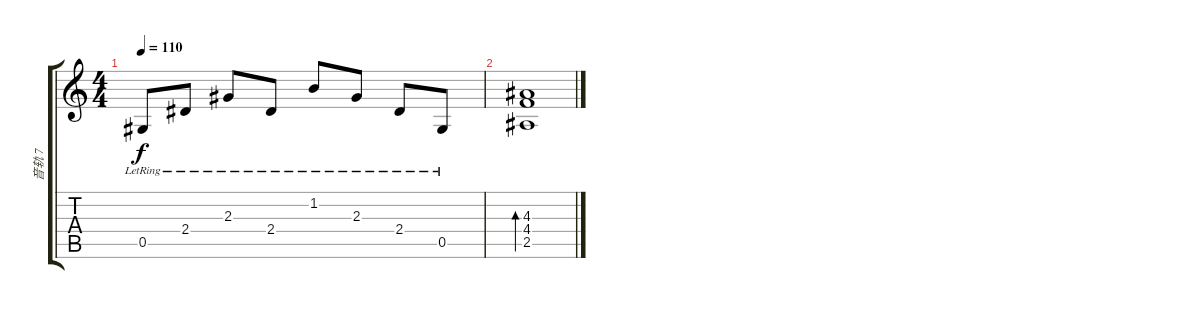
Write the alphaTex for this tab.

\track ("音轨 7" "音轨 7") {instrument acousticguitarsteel}
\staff {score tabs}
\tuning (Eb4 Bb3 Gb3 Db3 Ab2 Eb2) {hide}
\ts (4 4)
\tempo 110
\clef g2
\ks c
0.5{lr}.8{dy f} 2.4{lr}.8 2.3{lr}.8 2.4{lr}.8 1.2{lr}.8 2.3{lr}.8 2.4{lr}.8 0.5{lr}.8 |
(4.3 4.4 2.5).1{bd 240}
